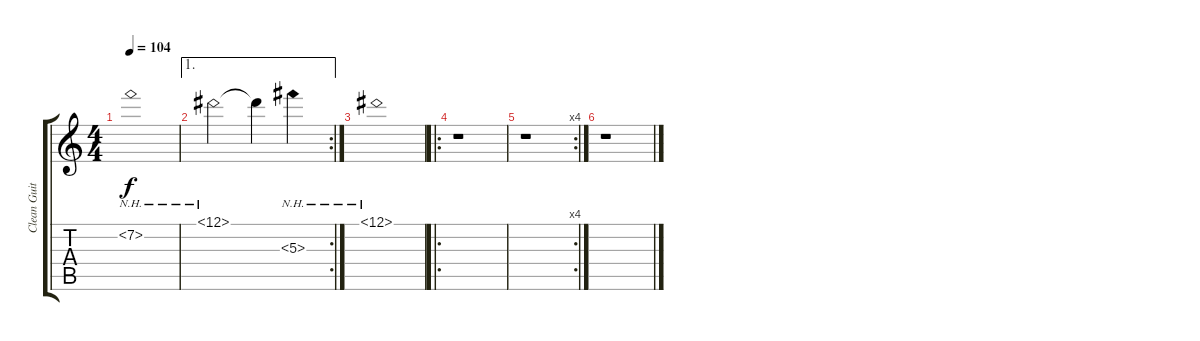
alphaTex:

\track ("Clean Guitar" "Clean Guit") {instrument electricguitarclean}
\staff {score tabs}
\tuning (Eb4 Bb3 Gb3 Db3 Ab2 Db2) {hide}
\ts (4 4)
\tempo 104
\clef g2
\ks c
7.2{nh}.1{dy f} |
\ae 1
\rc 2
12.1{nh}.2 12.1{t}.4 5.3{nh}.4 |
12.1{nh}.1 |
\ro
r.1 |
\rc 4
r.1 |
r.1
